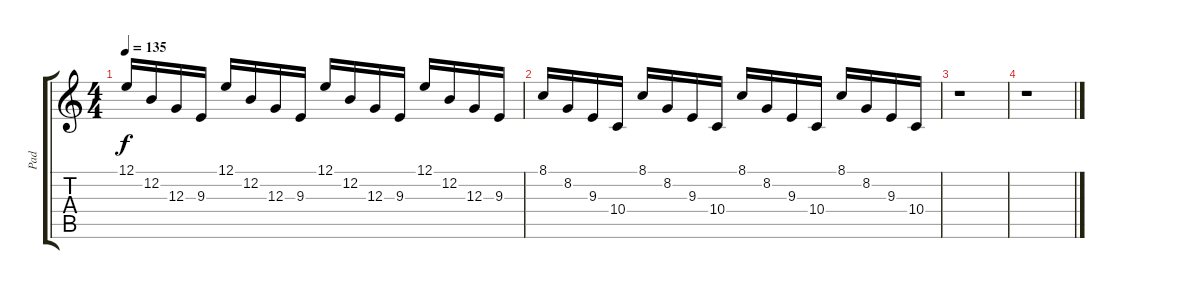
\track ("Pad" "Pad") {instrument fx7echoes}
\staff {score tabs}
\tuning (E4 B3 G3 D3 A2 E2) {hide}
\ts (4 4)
\tempo 135
\clef g2
\ks c
12.1.16{dy f balance 11} 12.2.16{balance 11} 12.3.16{balance 11} 9.3.16{balance 11} 12.1.16{balance 11} 12.2.16{balance 12} 12.3.16{balance 12} 9.3.16{balance 12} 12.1.16{balance 12} 12.2.16{balance 12} 12.3.16{balance 12} 9.3.16{balance 12} 12.1.16{balance 12} 12.2.16{balance 13} 12.3.16{balance 13} 9.3.16{balance 13} |
8.1.16{balance 13} 8.2.16{balance 13} 9.3.16{balance 13} 10.4.16{balance 13} 8.1.16{balance 14} 8.2.16{balance 14} 9.3.16{balance 14} 10.4.16{balance 14} 8.1.16{balance 14} 8.2.16{balance 14} 9.3.16{balance 14} 10.4.16{balance 14} 8.1.16{balance 15} 8.2.16{balance 15} 9.3.16{balance 15} 10.4.16{balance 15} |
r.1 |
r.1
